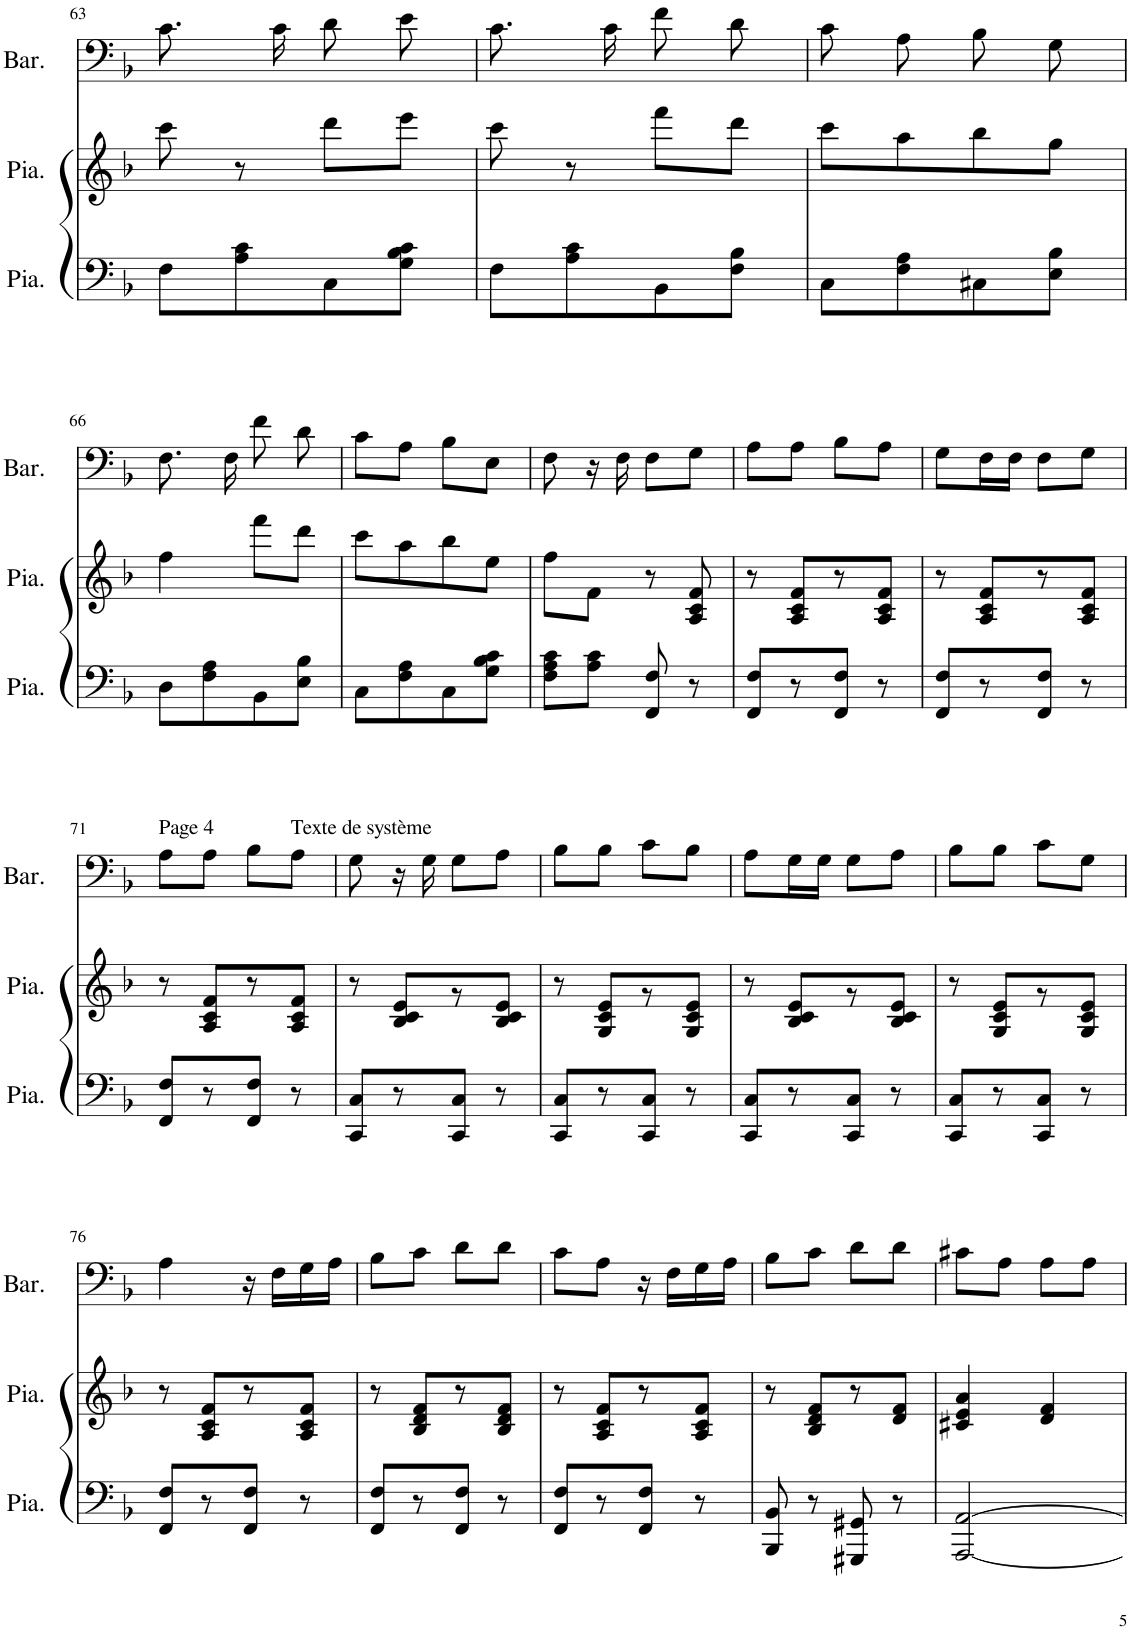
**kern	**kern	**kern
*part3	*part2	*part1
*staff3	*staff2	*staff1
*I"Piano	*I"Piano	*I"Baryton
*I'Pia.	*I'Pia.	*I'Bar.
!!LO:PB:g=z
*clefF4	*clefG2	*clefF4
*k[b-]	*k[b-]	*k[b-]
*M2/4	*M2/4	*M2/4
=63	=63	=63
8F\L	8ccc\	8.c\
8A\ 8c\	8r	.
.	.	16c\
8C\	8ddd\L	8d\
8G\ 8B-\ 8c\J	8eee\J	8e\
=64	=64	=64
8F\L	8ccc\	8.c\
8A\ 8c\	8r	.
.	.	16c\
8BB-\	8fff\L	8f\
8F\ 8B-\J	8ddd\J	8d\
=65	=65	=65
8C\L	8ccc\L	8c\
8F\ 8A\	8aa\	8A\
8C#X\	8bb-\	8B-\
8E\ 8B-\J	8gg\J	8G\
!!LO:LB:g=z
=66	=66	=66
8D\L	4ff\	8.F\
8F\ 8A\	.	.
.	.	16F\
8BB-\	8fff\L	8f\
8E\ 8B-\J	8ddd\J	8d\
=67	=67	=67
8C\L	8ccc\L	8c\L
8F\ 8A\	8aa\	8A\J
8C\	8bb-\	8B-\L
8G\ 8B-\ 8c\J	8ee\J	8E\J
=68	=68	=68
8F\ 8A\ 8c\L	8ff\L	8F\
8A\ 8c\J	8f\J	16r
.	.	16F\
8FF/ 8F/	8r	8F\L
8r	8A/ 8c/ 8f/	8G\J
=69	=69	=69
8FF/ 8F/L	8r	8A\L
8r	8A/ 8c/ 8f/L	8A\J
8FF/ 8F/J	8r	8B-\L
8r	8A/ 8c/ 8f/J	8A\J
=70	=70	=70
8FF/ 8F/L	8r	8G\L
8r	8A/ 8c/ 8f/L	16F\L
.	.	16F\JJ
8FF/ 8F/J	8r	8F\L
8r	8A/ 8c/ 8f/J	8G\J
!!LO:LB:g=z
=71	=71	=71
!	!	!LO:TX:a:t=Page 4
8FF/ 8F/L	8r	8A\L
8r	8A/ 8c/ 8f/L	8A\J
8FF/ 8F/J	8r	8B-\L
!	!	!LO:TX:a:t=Texte de système
8r	8A/ 8c/ 8f/J	8A\J
=72	=72	=72
8CC/ 8C/L	8r	8G\
8r	8B-/ 8c/ 8e/L	16r
.	.	16G\
8CC/ 8C/J	8r	8G\L
8r	8B-/ 8c/ 8e/J	8A\J
=73	=73	=73
8CC/ 8C/L	8r	8B-\L
8r	8G/ 8c/ 8e/L	8B-\J
8CC/ 8C/J	8r	8c\L
8r	8G/ 8c/ 8e/J	8B-\J
=74	=74	=74
8CC/ 8C/L	8r	8A\L
8r	8B-/ 8c/ 8e/L	16G\L
.	.	16G\JJ
8CC/ 8C/J	8r	8G\L
8r	8B-/ 8c/ 8e/J	8A\J
=75	=75	=75
8CC/ 8C/L	8r	8B-\L
8r	8G/ 8c/ 8e/L	8B-\J
8CC/ 8C/J	8r	8c\L
8r	8G/ 8c/ 8e/J	8G\J
!!LO:LB:g=z
=76	=76	=76
8FF/ 8F/L	8r	4A\
8r	8A/ 8c/ 8f/L	.
8FF/ 8F/J	8r	16r
.	.	16F\LL
8r	8A/ 8c/ 8f/J	16G\
.	.	16A\JJ
=77	=77	=77
8FF/ 8F/L	8r	8B-\L
8r	8B-/ 8d/ 8f/L	8c\J
8FF/ 8F/J	8r	8d\L
8r	8B-/ 8d/ 8f/J	8d\J
=78	=78	=78
8FF/ 8F/L	8r	8c\L
8r	8A/ 8c/ 8f/L	8A\J
8FF/ 8F/J	8r	16r
.	.	16F\LL
8r	8A/ 8c/ 8f/J	16G\
.	.	16A\JJ
=79	=79	=79
8BBB-/ 8BB-/	8r	8B-\L
8r	8B-/ 8d/ 8f/L	8c\J
8GGG#X/ 8GG#X/	8r	8d\L
8r	8d/ 8f/J	8d\J
=80	=80	=80
[2AAA/ [2AA/	4c#X/ 4e/ 4a/	8c#X\L
.	.	8A\J
.	4d/ 4f/	8A\L
.	.	8A\J
=	=	=
*-	*-	*-
